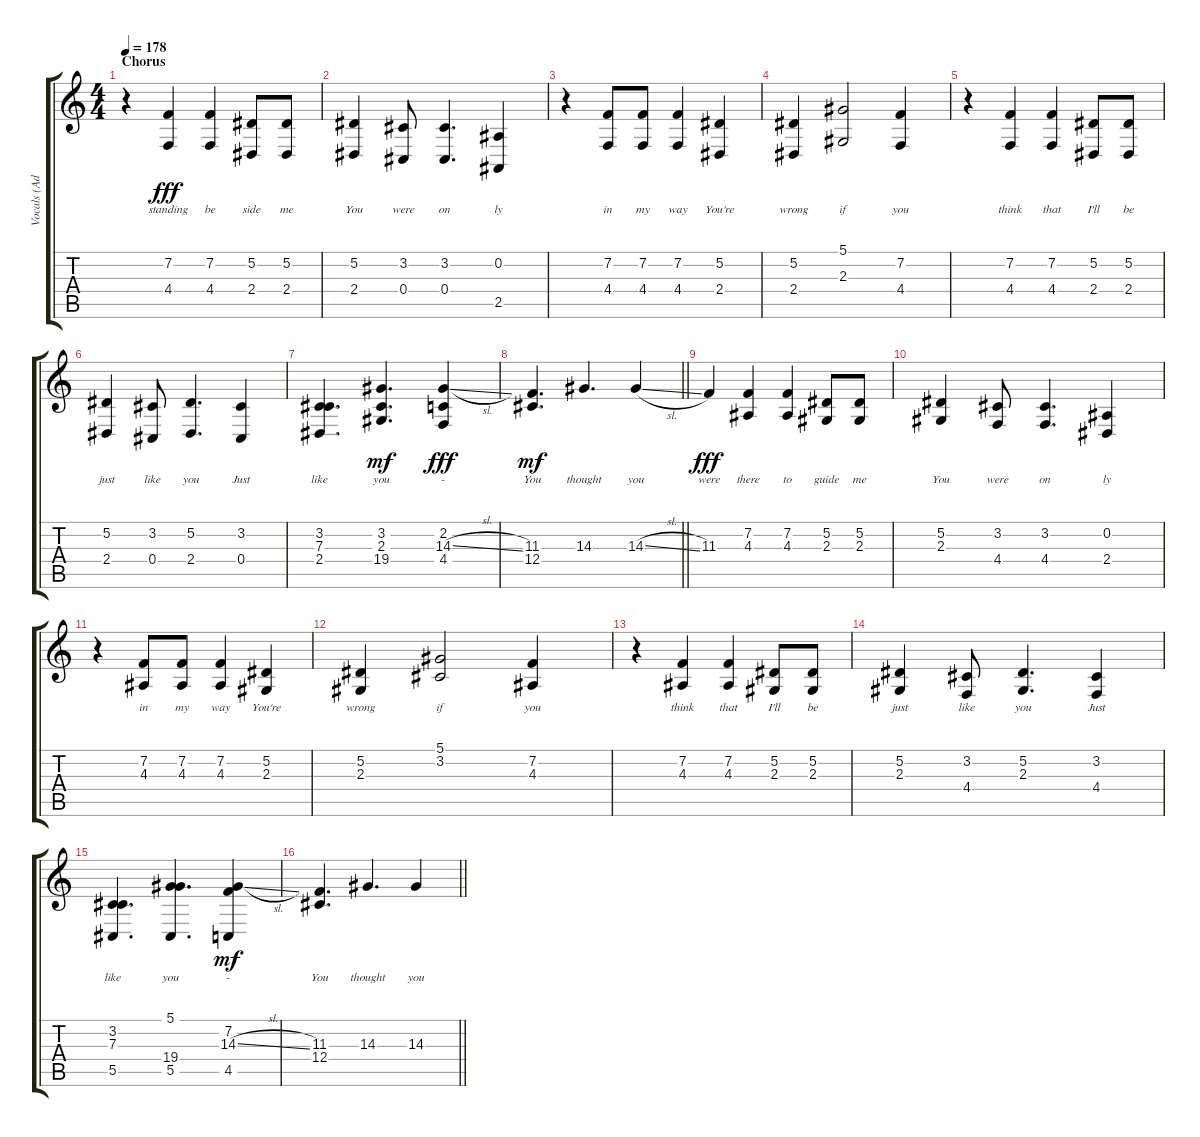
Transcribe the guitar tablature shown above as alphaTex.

\track ("Vocals (Adam Gontier & Neil Sanderson)" "Vocals (Ad") {instrument lead1square}
\staff {score tabs}
\tuning (Eb4 Bb3 Gb3 Db3 Ab2 Db2) {hide}
\ts (4 4)
\section ("" "Chorus")
\tempo 178
\clef g2
\ks c
r.4{dy fff} (7.2 4.4).4{lyrics (0 "standing") lyrics (1 "") lyrics (2 "") lyrics (3 "") lyrics (4 "")} (7.2 4.4).4{lyrics (0 "be") lyrics (1 "") lyrics (2 "") lyrics (3 "") lyrics (4 "")} (5.2 2.4).8{lyrics (0 "side") lyrics (1 "") lyrics (2 "") lyrics (3 "") lyrics (4 "")} (5.2 2.4).8{lyrics (0 "me") lyrics (1 "") lyrics (2 "") lyrics (3 "") lyrics (4 "")} |
(5.2 2.4).4{lyrics (0 "You") lyrics (1 "") lyrics (2 "") lyrics (3 "") lyrics (4 "")} (3.2 0.4).8{lyrics (0 "were") lyrics (1 "") lyrics (2 "") lyrics (3 "") lyrics (4 "")} (3.2 0.4).4{d lyrics (0 "on") lyrics (1 "") lyrics (2 "") lyrics (3 "") lyrics (4 "")} (0.2 2.5).4{lyrics (0 "ly") lyrics (1 "") lyrics (2 "") lyrics (3 "") lyrics (4 "")} |
r.4 (7.2 4.4).8{lyrics (0 "in") lyrics (1 "") lyrics (2 "") lyrics (3 "") lyrics (4 "")} (7.2 4.4).8{lyrics (0 "my") lyrics (1 "") lyrics (2 "") lyrics (3 "") lyrics (4 "")} (7.2 4.4).4{lyrics (0 "way") lyrics (1 "") lyrics (2 "") lyrics (3 "") lyrics (4 "")} (5.2 2.4).4{lyrics (0 "You're") lyrics (1 "") lyrics (2 "") lyrics (3 "") lyrics (4 "")} |
(5.2 2.4).4{lyrics (0 "wrong") lyrics (1 "") lyrics (2 "") lyrics (3 "") lyrics (4 "")} (5.1 2.3).2{lyrics (0 "if") lyrics (1 "") lyrics (2 "") lyrics (3 "") lyrics (4 "")} (7.2 4.4).4{lyrics (0 "you") lyrics (1 "") lyrics (2 "") lyrics (3 "") lyrics (4 "")} |
r.4 (7.2 4.4).4{lyrics (0 "think") lyrics (1 "") lyrics (2 "") lyrics (3 "") lyrics (4 "")} (7.2 4.4).4{lyrics (0 "that") lyrics (1 "") lyrics (2 "") lyrics (3 "") lyrics (4 "")} (5.2 2.4).8{lyrics (0 "I'll") lyrics (1 "") lyrics (2 "") lyrics (3 "") lyrics (4 "")} (5.2 2.4).8{lyrics (0 "be") lyrics (1 "") lyrics (2 "") lyrics (3 "") lyrics (4 "")} |
(5.2 2.4).4{lyrics (0 "just") lyrics (1 "") lyrics (2 "") lyrics (3 "") lyrics (4 "")} (3.2 0.4).8{lyrics (0 "like") lyrics (1 "") lyrics (2 "") lyrics (3 "") lyrics (4 "")} (5.2 2.4).4{d lyrics (0 "you") lyrics (1 "") lyrics (2 "") lyrics (3 "") lyrics (4 "")} (3.2 0.4).4{lyrics (0 "Just") lyrics (1 "") lyrics (2 "") lyrics (3 "") lyrics (4 "")} |
(3.2 7.3 2.4).4{d lyrics (0 "like") lyrics (1 "") lyrics (2 "") lyrics (3 "") lyrics (4 "")} (3.2 2.3 19.4).4{d lyrics (0 "you") lyrics (1 "") lyrics (2 "") lyrics (3 "") lyrics (4 "") dy mf} (2.2 14.3{sl} 4.4).4{lyrics (0 "-") lyrics (1 "") lyrics (2 "") lyrics (3 "") lyrics (4 "") dy fff} |
\barLineRight lightlight
(11.3 12.4).4{d lyrics (0 "You") lyrics (1 "") lyrics (2 "") lyrics (3 "") lyrics (4 "") dy mf} 14.3.4{d lyrics (0 "thought") lyrics (1 "") lyrics (2 "") lyrics (3 "") lyrics (4 "")} 14.3{sl}.4{lyrics (0 "you") lyrics (1 "") lyrics (2 "") lyrics (3 "") lyrics (4 "")} |
11.3.4{lyrics (0 "were") lyrics (1 "") lyrics (2 "") lyrics (3 "") lyrics (4 "") dy fff} (7.2 4.3).4{lyrics (0 "there") lyrics (1 "") lyrics (2 "") lyrics (3 "") lyrics (4 "")} (7.2 4.3).4{lyrics (0 "to") lyrics (1 "") lyrics (2 "") lyrics (3 "") lyrics (4 "")} (5.2 2.3).8{lyrics (0 "guide") lyrics (1 "") lyrics (2 "") lyrics (3 "") lyrics (4 "")} (5.2 2.3).8{lyrics (0 "me") lyrics (1 "") lyrics (2 "") lyrics (3 "") lyrics (4 "")} |
(5.2 2.3).4{lyrics (0 "You") lyrics (1 "") lyrics (2 "") lyrics (3 "") lyrics (4 "")} (3.2 4.4).8{lyrics (0 "were") lyrics (1 "") lyrics (2 "") lyrics (3 "") lyrics (4 "")} (3.2 4.4).4{d lyrics (0 "on") lyrics (1 "") lyrics (2 "") lyrics (3 "") lyrics (4 "")} (0.2 2.4).4{lyrics (0 "ly") lyrics (1 "") lyrics (2 "") lyrics (3 "") lyrics (4 "")} |
r.4 (7.2 4.3).8{lyrics (0 "in") lyrics (1 "") lyrics (2 "") lyrics (3 "") lyrics (4 "")} (7.2 4.3).8{lyrics (0 "my") lyrics (1 "") lyrics (2 "") lyrics (3 "") lyrics (4 "")} (7.2 4.3).4{lyrics (0 "way") lyrics (1 "") lyrics (2 "") lyrics (3 "") lyrics (4 "")} (5.2 2.3).4{lyrics (0 "You're") lyrics (1 "") lyrics (2 "") lyrics (3 "") lyrics (4 "")} |
(5.2 2.3).4{lyrics (0 "wrong") lyrics (1 "") lyrics (2 "") lyrics (3 "") lyrics (4 "")} (5.1 3.2).2{lyrics (0 "if") lyrics (1 "") lyrics (2 "") lyrics (3 "") lyrics (4 "")} (7.2 4.3).4{lyrics (0 "you") lyrics (1 "") lyrics (2 "") lyrics (3 "") lyrics (4 "")} |
r.4 (7.2 4.3).4{lyrics (0 "think") lyrics (1 "") lyrics (2 "") lyrics (3 "") lyrics (4 "")} (7.2 4.3).4{lyrics (0 "that") lyrics (1 "") lyrics (2 "") lyrics (3 "") lyrics (4 "")} (5.2 2.3).8{lyrics (0 "I'll") lyrics (1 "") lyrics (2 "") lyrics (3 "") lyrics (4 "")} (5.2 2.3).8{lyrics (0 "be") lyrics (1 "") lyrics (2 "") lyrics (3 "") lyrics (4 "")} |
(5.2 2.3).4{lyrics (0 "just") lyrics (1 "") lyrics (2 "") lyrics (3 "") lyrics (4 "")} (3.2 4.4).8{lyrics (0 "like") lyrics (1 "") lyrics (2 "") lyrics (3 "") lyrics (4 "")} (5.2 2.3).4{d lyrics (0 "you") lyrics (1 "") lyrics (2 "") lyrics (3 "") lyrics (4 "")} (3.2 4.4).4{lyrics (0 "Just") lyrics (1 "") lyrics (2 "") lyrics (3 "") lyrics (4 "")} |
(3.2 7.3 5.5).4{d lyrics (0 "like") lyrics (1 "") lyrics (2 "") lyrics (3 "") lyrics (4 "")} (5.1 19.4 5.5).4{d lyrics (0 "you") lyrics (1 "") lyrics (2 "") lyrics (3 "") lyrics (4 "")} (7.2 14.3{sl} 4.5).4{lyrics (0 "-") lyrics (1 "") lyrics (2 "") lyrics (3 "") lyrics (4 "") dy mf} |
\barLineRight lightlight
(11.3 12.4).4{d lyrics (0 "You") lyrics (1 "") lyrics (2 "") lyrics (3 "") lyrics (4 "")} 14.3.4{d lyrics (0 "thought") lyrics (1 "") lyrics (2 "") lyrics (3 "") lyrics (4 "")} 14.3{sl}.4{lyrics (0 "you") lyrics (1 "") lyrics (2 "") lyrics (3 "") lyrics (4 "")}
